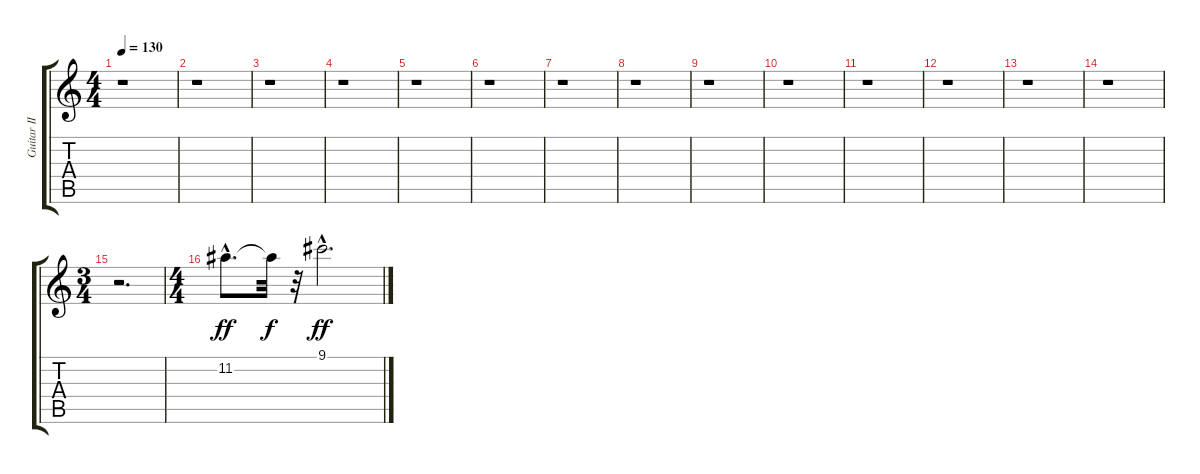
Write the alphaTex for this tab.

\track ("Guitar II" "Guitar II") {instrument electricguitarmuted}
\staff {score tabs}
\tuning (E4 B3 G3 D3 A2 E2) {hide}
\ts (4 4)
\tempo 130
\clef g2
\ks c
r.1{dy ff} |
r.1 |
r.1 |
r.1 |
r.1 |
r.1 |
r.1 |
r.1 |
r.1 |
r.1 |
r.1 |
r.1 |
r.1 |
r.1 |
\ts (3 4)
r.2{d} |
\ts (4 4)
11.2{hac}.8{d} 11.2{t}.32{dy f} r.32 9.1{hac}.2{d dy ff}
